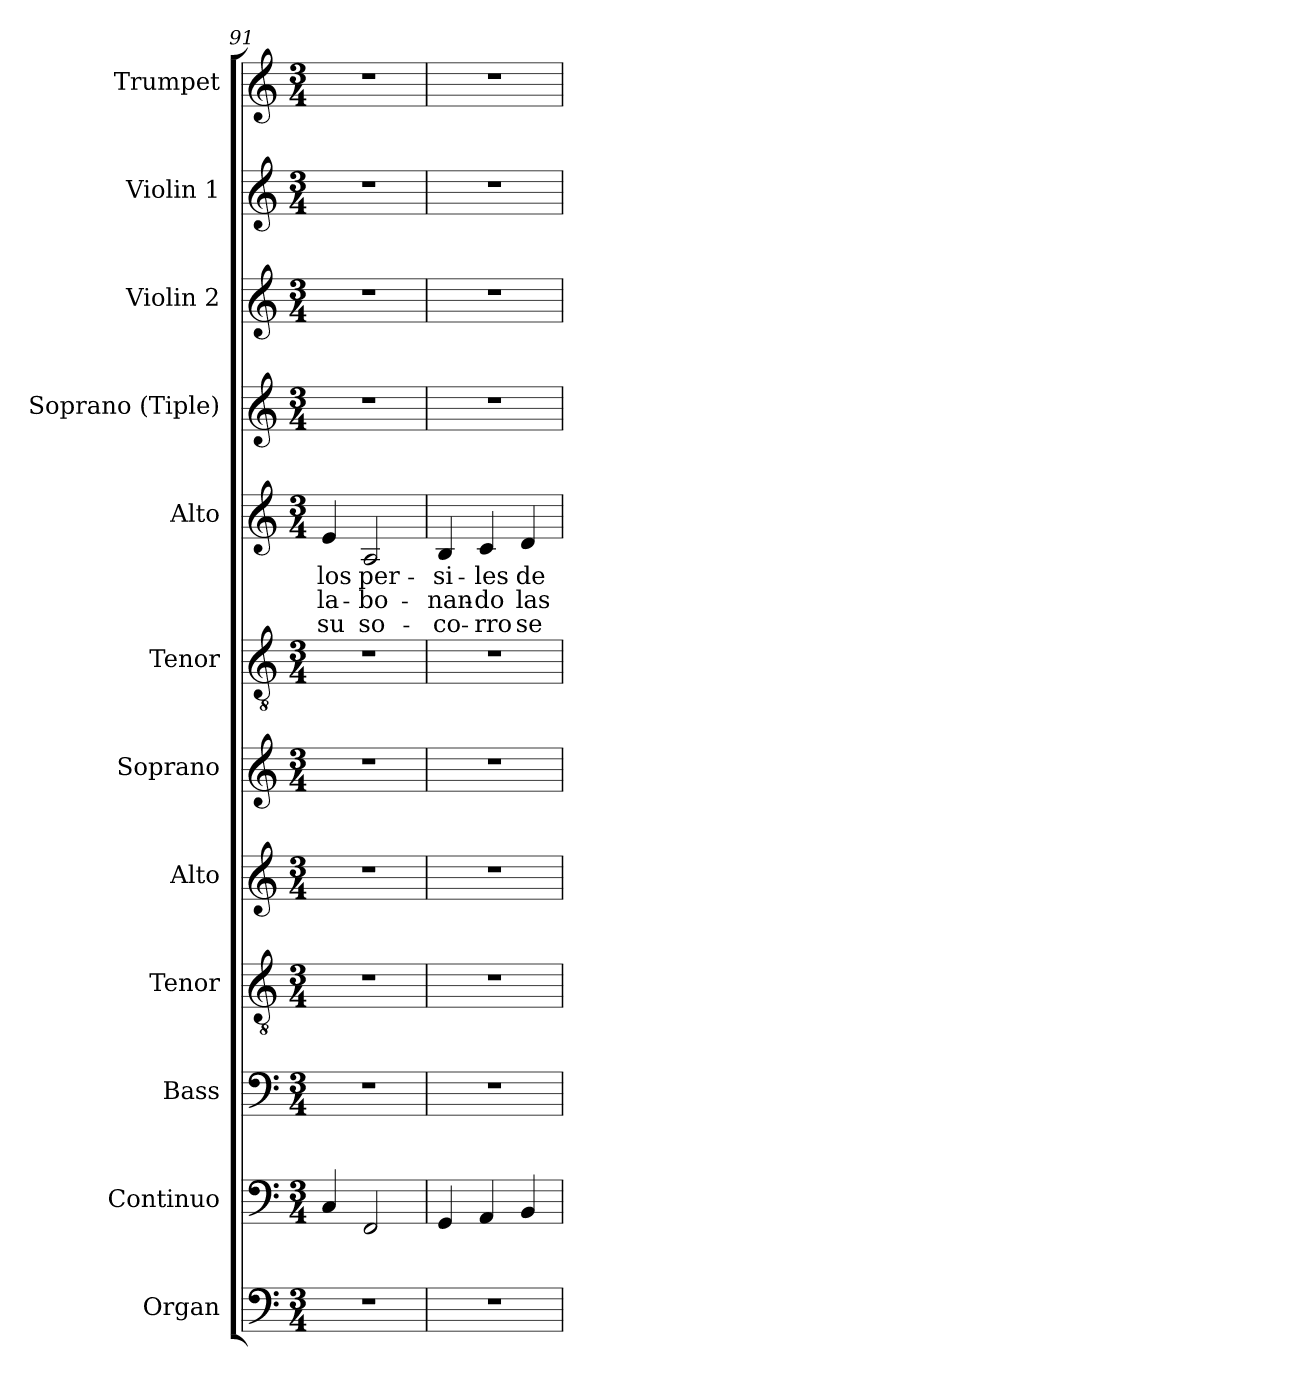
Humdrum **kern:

**kern	**kern	**kern	**kern	**kern	**kern	**kern	**kern	**text	**text	**text	**kern	**kern	**kern	**kern
*part12	*part11	*part10	*part9	*part8	*part7	*part6	*part5	*part5	*part5	*part5	*part4	*part3	*part2	*part1
*staff12	*staff11	*staff10	*staff9	*staff8	*staff7	*staff6	*staff5	*staff5	*staff5	*staff5	*staff4	*staff3	*staff2	*staff1
*I"Organ	*I"Continuo	*I"Bass	*I"Tenor	*I"Alto	*I"Soprano	*I"Tenor	*I"Alto	*	*	*	*I"Soprano (Tiple)	*I"Violin 2	*I"Violin 1	*I"Trumpet
*I'Org.	*I'Cont.	*I'B.	*I'T.	*I'A.	*I'S.	*I'T.	*I'A.	*	*	*	*I'S.	*I'Vln. 2	*I'Vln. 1	*I'Tpt.
*clefF4	*clefF4	*clefF4	*clefGv2	*clefG2	*clefG2	*clefGv2	*clefG2	*	*	*	*clefG2	*clefG2	*clefG2	*clefG2
*	*	*	*ITrd7c12	*	*	*ITrd7c12	*	*	*	*	*	*	*	*
*k[]	*k[]	*k[]	*k[]	*k[]	*k[]	*k[]	*k[]	*	*	*	*k[]	*k[]	*k[]	*k[]
*C:	*C:	*C:	*C:	*C:	*C:	*C:	*C:	*	*	*	*C:	*C:	*C:	*C:
*M3/4	*M3/4	*M3/4	*M3/4	*M3/4	*M3/4	*M3/4	*M3/4	*	*	*	*M3/4	*M3/4	*M3/4	*M3/4
=91	=91	=91	=91	=91	=91	=91	=91	=91	=91	=91	=91	=91	=91	=91
!LO:N:vis=1	!	!LO:N:vis=1	!LO:N:vis=1	!LO:N:vis=1	!LO:N:vis=1	!LO:N:vis=1	!	!	!	!	!	!	!	!
!	!	!	!	!	!	!	!	!LO:LY:b:color=#000000	!LO:LY:b:color=#000000	!LO:LY:b:color=#000000	!LO:N:vis=1	!LO:N:vis=1	!LO:N:vis=1	!LO:N:vis=1
2.r	4Ci/	2.r	2.r	2.r	2.r	2.r	4ei/	los	-la-	su	2.r	2.r	2.r	2.r
!	!	!	!	!	!	!	!	!LO:LY:b:color=#000000	!LO:LY:b:color=#000000	!LO:LY:b:color=#000000	!	!	!	!
.	2FFi/	.	.	.	.	.	2Ai/	per-	-bo-	so-	.	.	.	.
=92	=92	=92	=92	=92	=92	=92	=92	=92	=92	=92	=92	=92	=92	=92
!LO:N:vis=1	!	!LO:N:vis=1	!LO:N:vis=1	!LO:N:vis=1	!LO:N:vis=1	!LO:N:vis=1	!	!	!	!	!	!	!	!
!	!	!	!	!	!	!	!	!LO:LY:b:color=#000000	!LO:LY:b:color=#000000	!LO:LY:b:color=#000000	!LO:N:vis=1	!LO:N:vis=1	!LO:N:vis=1	!LO:N:vis=1
2.r	4GGi/	2.r	2.r	2.r	2.r	2.r	4Bi/	-si-	-nan-	-co-	2.r	2.r	2.r	2.r
!	!	!	!	!	!	!	!	!LO:LY:b:color=#000000	!LO:LY:b:color=#000000	!LO:LY:b:color=#000000	!	!	!	!
.	4AAi/	.	.	.	.	.	4ci/	-les	-do	-rro	.	.	.	.
!	!	!	!	!	!	!	!	!LO:LY:b:color=#000000	!LO:LY:b:color=#000000	!LO:LY:b:color=#000000	!	!	!	!
.	4BBi/	.	.	.	.	.	4di/	de	las	se	.	.	.	.
=	=	=	=	=	=	=	=	=	=	=	=	=	=	=
*-	*-	*-	*-	*-	*-	*-	*-	*-	*-	*-	*-	*-	*-	*-
